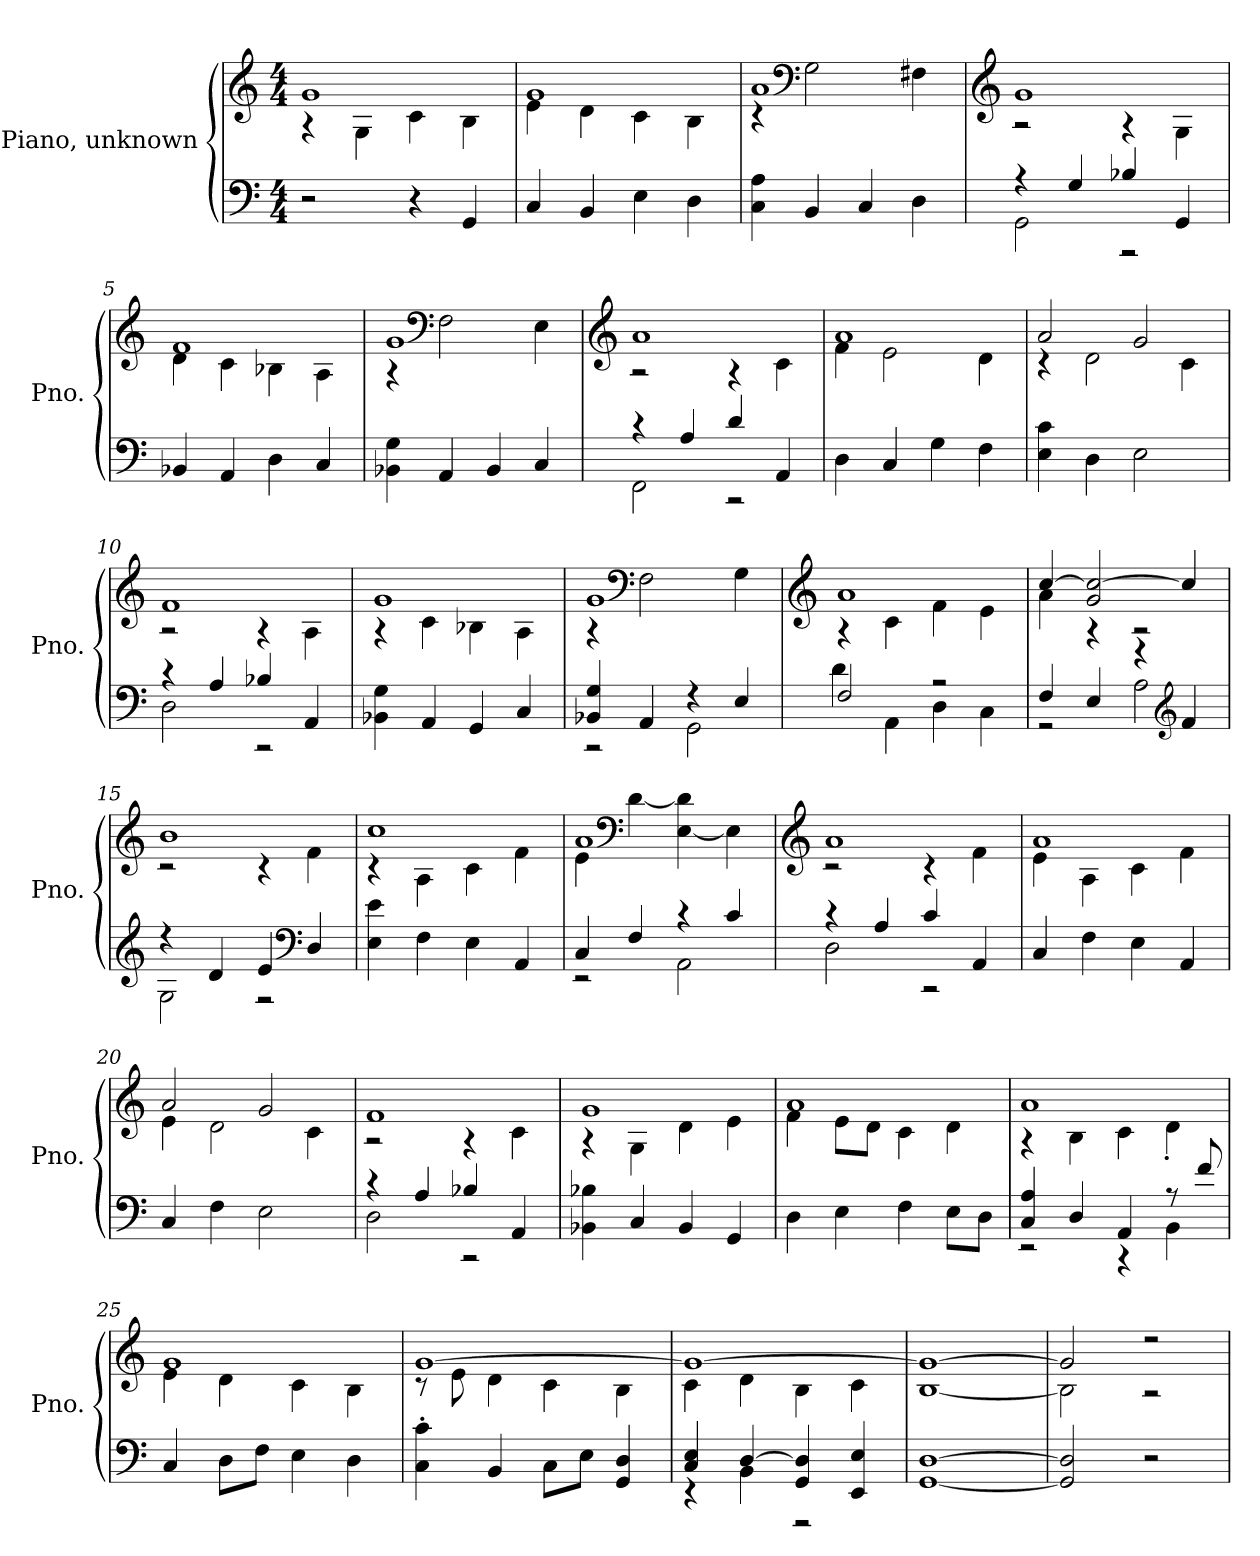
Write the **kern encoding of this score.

**kern	**kern
*part1	*part1
*staff2	*staff1
*I"Piano, unknown	*
*I'Pno.	*
*clefF4	*clefG2
*k[]	*k[]
*M4/4	*M4/4
*MM118	*MM118
=1	=1
*	*^
2r	1g	4r
.	.	4G\
4r	.	4c\
4GG/	.	4B\
=2	=2	=2
4C/	1g	4e\
4BB/	.	4d\
4E\	.	4c\
4D\	.	4B\
=3	=3	=3
4C\ 4A\	1a	4r
*	*clefF4	*
4BB/	.	2G\
4C/	.	.
4D\	.	4F#X\
=4	=4	=4
*	*clefG2	*
*^	*	*
4r	2GG\	1g	2r
4G/	.	.	.
4B-X/	2r	.	4r
4GG/	.	.	4G\
*v	*v	*	*
=5	=5	=5
4BB-X/	1f	4d\
4AA/	.	4c\
4D\	.	4B-X\
4C/	.	4A\
=6	=6	=6
4BB-X\ 4G\	1g	4r
*	*clefF4	*
4AA/	.	2F\
4BB-/	.	.
4C/	.	4E\
!!LO:LB:g=z	!!
=7	=7	=7
*	*clefG2	*
*^	*	*
4r	2FF\	1a	2r
4A/	.	.	.
4d/	2r	.	4r
4AA/	.	.	4c\
*v	*v	*	*
=8	=8	=8
4D\	1a	4f\
4C/	.	2e\
4G\	.	.
4F\	.	4d\
=9	=9	=9
4E\ 4c\	2a/	4r
4D\	.	2d\
2E\	2g/	.
.	.	4c\
=10	=10	=10
*^	*	*
4r	2D\	1f	2r
4A/	.	.	.
4B-X/	2r	.	4r
4AA/	.	.	4A\
*v	*v	*	*
=11	=11	=11
4BB-X\ 4G\	1g	4r
4AA/	.	4c\
4GG/	.	4B-X\
4C/	.	4A\
=12	=12	=12
*^	*	*
4BB-X/ 4G/	2r	1g	4r
*	*	*clefF4	*
4AA/	.	.	2F\
4r	2GG\	.	.
4E/	.	.	4G\
=13	=13	=13	=13
*	*	*clefG2	*
2F/	4d\	1a	4r
.	4AA\	.	4c\
2r	4D\	.	4f\
.	4C\	.	4e\
!!LO:LB:g=z	!!
=14	=14	=14	=14
4F/	2r	[4cc/	4a\
4E/	.	2g/ 2cc/_	4r
4r	2A\	.	2r
*clefG2	*	*	*
4f/	.	4cc/]	.
=15	=15	=15	=15
4r	2G\	1b	2r
4d/	.	.	.
4e/	2r	.	4r
*clefF4	*	*	*
4D/	.	.	4f\
*v	*v	*	*
=16	=16	=16
4E\ 4e\	1cc	4r
4F\	.	4A\
4E\	.	4c\
4AA/	.	4f\
=17	=17	=17
*^	*	*
4C/	2r	1a	4e\
*	*	*clefF4	*
4F/	.	.	[4d\
4r	2AA\	.	[4E\ 4d\]
4c/	.	.	4E\]
=18	=18	=18	=18
*	*	*clefG2	*
4r	2D\	1a	2r
4A/	.	.	.
4c/	2r	.	4r
4AA/	.	.	4f\
*v	*v	*	*
=19	=19	=19
4C/	1a	4e\
4F\	.	4A\
4E\	.	4c\
4AA/	.	4f\
=20	=20	=20
4C/	2a/	4e\
4F\	.	2d\
2E\	2g/	.
.	.	4c\
!!LO:LB:g=z	!!
=21	=21	=21
*^	*	*
4r	2D\	1f	2r
4A/	.	.	.
4B-X/	2r	.	4r
4AA/	.	.	4c\
*v	*v	*	*
=22	=22	=22
4BB-X\ 4B-X\	1g	4r
4C/	.	4G\
4BB-/	.	4d\
4GG/	.	4e\
=23	=23	=23
4D\	1a	4f\
4E\	.	8e\L
.	.	8d\J
4F\	.	4c\
8E\L	.	4d\
8D\J	.	.
=24	=24	=24
*^	*	*
4C/ 4A/	2r	1a	4r
4D/	.	.	4B\
4AA/	4r	.	4c\
8r	4BB\	.	4d'\
8f/	.	.	.
*v	*v	*	*
=25	=25	=25
4C/	1g	4e\
8D\L	.	4d\
8F\J	.	.
4E\	.	4c\
4D\	.	4B\
=26	=26	=26
4C\' 4c\'	[1g	8r
.	.	8e\
4BB/	.	4d\
8C\L	.	4c\
8E\J	.	.
4GG/ 4D/	.	4B\
=27	=27	=27
*^	*	*
4C/ 4E/	4r	1g_	4c\
[4D/	4BB\	.	4d\
4GG/ 4D/]	2r	.	4B\
4EE/ 4E/	.	.	4c\
*v	*v	*	*
!!LO:LB:g=z	!!
=28	=28	=28
[1GG [1D	1g_	[1B
=29	=29	=29
2GG/] 2D/]	2g/]	2B\]
2r	2r	2r
*	*v	*v
=	=
*-	*-
